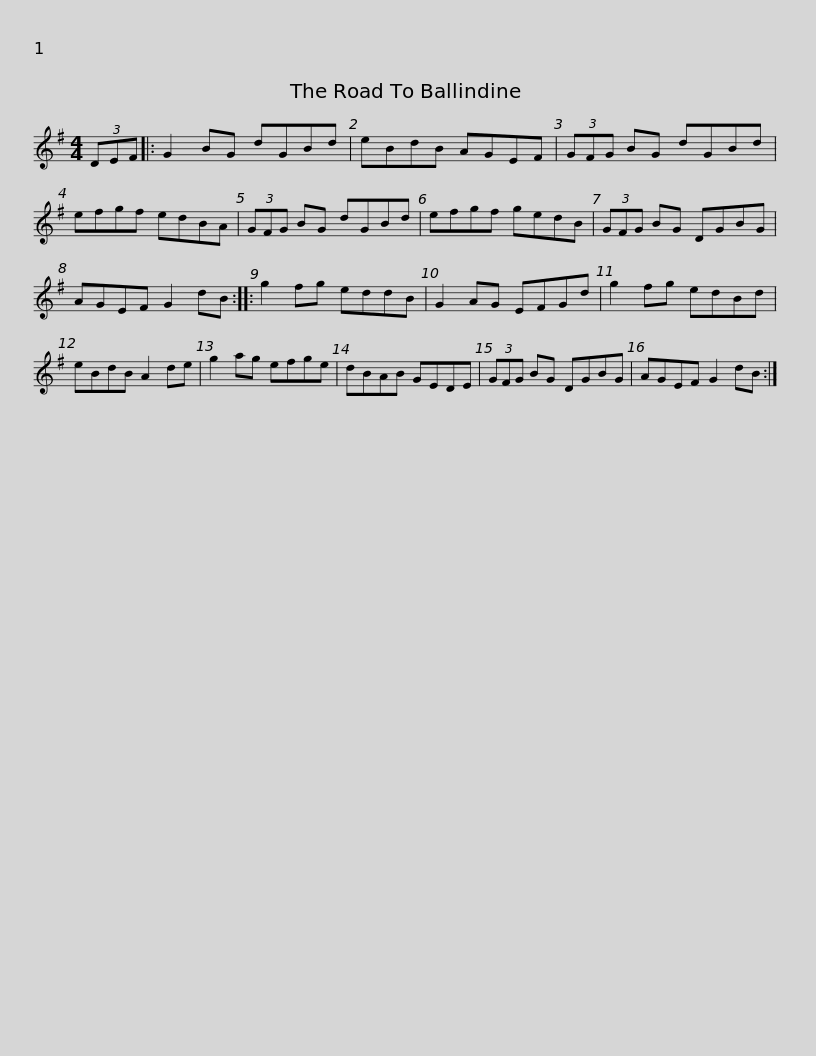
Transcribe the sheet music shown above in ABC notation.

X:1
L:1/8
M:4/4
I:linebreak $
K:G
V:1 treble
V:1
 (3DEF |: G2 BG dGBd | eBdB AGEF | (3GFG BG dGBd | efgf edBA | %5
 (3GFG BG dGBd |$ efgf gedB | (3GFG BG DGBG | AGEF G2 dB :: g2 fg eddB | %10
 G2 AG EFGd | g2 fg edBd |$ eBdB A2 de | g2 ag efge | dBAB GEDE | %15
 (3GFG BG DGBG | AGEF G2 dB :| %17
